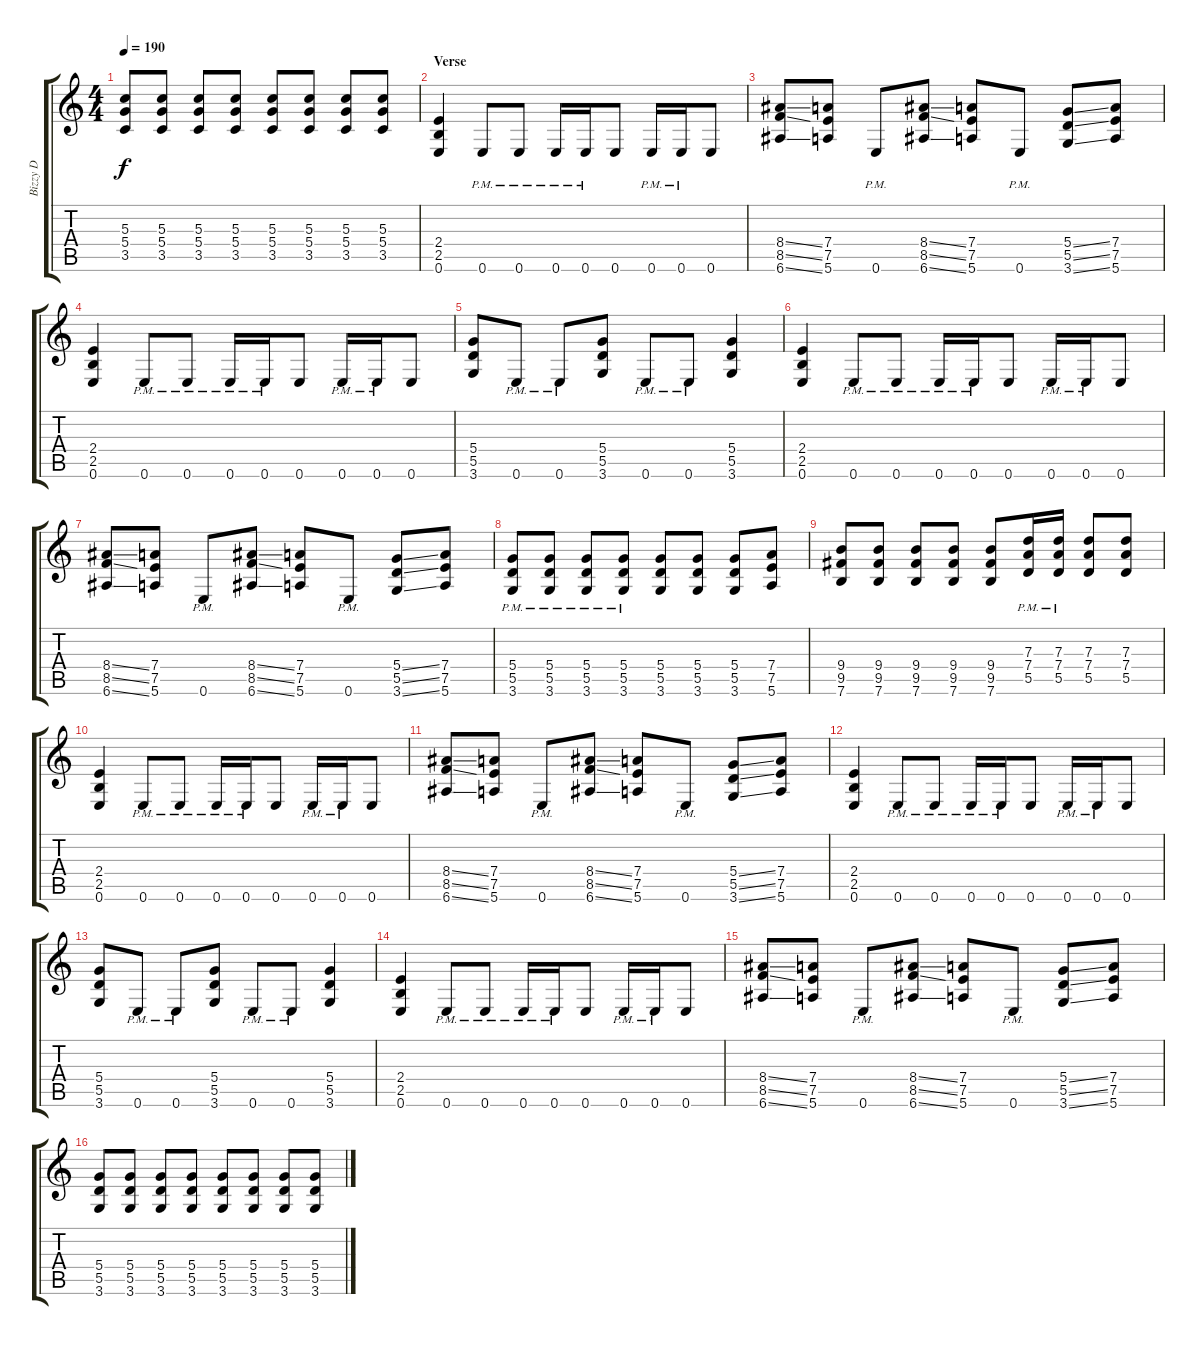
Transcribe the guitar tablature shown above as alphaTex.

\track ("Bizzy D" "Bizzy D") {instrument distortionguitar}
\staff {score tabs}
\tuning (E4 B3 G3 D3 A2 E2) {hide}
\ts (4 4)
\tempo 190
\clef g2
\ks c
(5.3 5.4 3.5).8{dy f} (5.3 5.4 3.5).8 (5.3 5.4 3.5).8 (5.3 5.4 3.5).8 (5.3 5.4 3.5).8 (5.3 5.4 3.5).8 (5.3 5.4 3.5).8 (5.3 5.4 3.5).8 |
\section ("" "Verse")
(2.4 2.5 0.6).4 0.6{pm}.8 0.6{pm}.8 0.6{pm}.16 0.6{pm}.16 0.6.8 0.6{pm}.16 0.6{pm}.16 0.6.8 |
(8.4{ss} 8.5{ss} 6.6{ss}).8 (7.4 7.5 5.6).8 0.6{pm}.8 (8.4{ss} 8.5{ss} 6.6{ss}).8 (7.4 7.5 5.6).8 0.6{pm}.8 (5.4{ss} 5.5{ss} 3.6{ss}).8 (7.4 7.5 5.6).8 |
(2.4 2.5 0.6).4 0.6{pm}.8 0.6{pm}.8 0.6{pm}.16 0.6{pm}.16 0.6.8 0.6{pm}.16 0.6{pm}.16 0.6.8 |
(5.4 5.5 3.6).8 0.6{pm}.8 0.6{pm}.8 (5.4 5.5 3.6).8 0.6{pm}.8 0.6{pm}.8 (5.4 5.5 3.6).4 |
(2.4 2.5 0.6).4 0.6{pm}.8 0.6{pm}.8 0.6{pm}.16 0.6{pm}.16 0.6.8 0.6{pm}.16 0.6{pm}.16 0.6.8 |
(8.4{ss} 8.5{ss} 6.6{ss}).8 (7.4 7.5 5.6).8 0.6{pm}.8 (8.4{ss} 8.5{ss} 6.6{ss}).8 (7.4 7.5 5.6).8 0.6{pm}.8 (5.4{ss} 5.5{ss} 3.6{ss}).8 (7.4 7.5 5.6).8 |
(5.4{pm} 5.5{pm} 3.6{pm}).8 (5.4{pm} 5.5{pm} 3.6{pm}).8 (5.4{pm} 5.5{pm} 3.6{pm}).8 (5.4{pm} 5.5{pm} 3.6{pm}).8 (5.4 5.5 3.6).8 (5.4 5.5 3.6).8 (5.4 5.5 3.6).8 (7.4 7.5 5.6).8 |
(9.4 9.5 7.6).8 (9.4 9.5 7.6).8 (9.4 9.5 7.6).8 (9.4 9.5 7.6).8 (9.4 9.5 7.6).8 (7.3{pm} 7.4{pm} 5.5{pm}).16 (7.3{pm} 7.4{pm} 5.5{pm}).16 (7.3 7.4 5.5).8 (7.3 7.4 5.5).8 |
(2.4 2.5 0.6).4 0.6{pm}.8 0.6{pm}.8 0.6{pm}.16 0.6{pm}.16 0.6.8 0.6{pm}.16 0.6{pm}.16 0.6.8 |
(8.4{ss} 8.5{ss} 6.6{ss}).8 (7.4 7.5 5.6).8 0.6{pm}.8 (8.4{ss} 8.5{ss} 6.6{ss}).8 (7.4 7.5 5.6).8 0.6{pm}.8 (5.4{ss} 5.5{ss} 3.6{ss}).8 (7.4 7.5 5.6).8 |
(2.4 2.5 0.6).4 0.6{pm}.8 0.6{pm}.8 0.6{pm}.16 0.6{pm}.16 0.6.8 0.6{pm}.16 0.6{pm}.16 0.6.8 |
(5.4 5.5 3.6).8 0.6{pm}.8 0.6{pm}.8 (5.4 5.5 3.6).8 0.6{pm}.8 0.6{pm}.8 (5.4 5.5 3.6).4 |
(2.4 2.5 0.6).4 0.6{pm}.8 0.6{pm}.8 0.6{pm}.16 0.6{pm}.16 0.6.8 0.6{pm}.16 0.6{pm}.16 0.6.8 |
(8.4{ss} 8.5{ss} 6.6{ss}).8 (7.4 7.5 5.6).8 0.6{pm}.8 (8.4{ss} 8.5{ss} 6.6{ss}).8 (7.4 7.5 5.6).8 0.6{pm}.8 (5.4{ss} 5.5{ss} 3.6{ss}).8 (7.4 7.5 5.6).8 |
(5.4 5.5 3.6).8 (5.4 5.5 3.6).8 (5.4 5.5 3.6).8 (5.4 5.5 3.6).8 (5.4 5.5 3.6).8 (5.4 5.5 3.6).8 (5.4 5.5 3.6).8 (5.4 5.5 3.6).8
